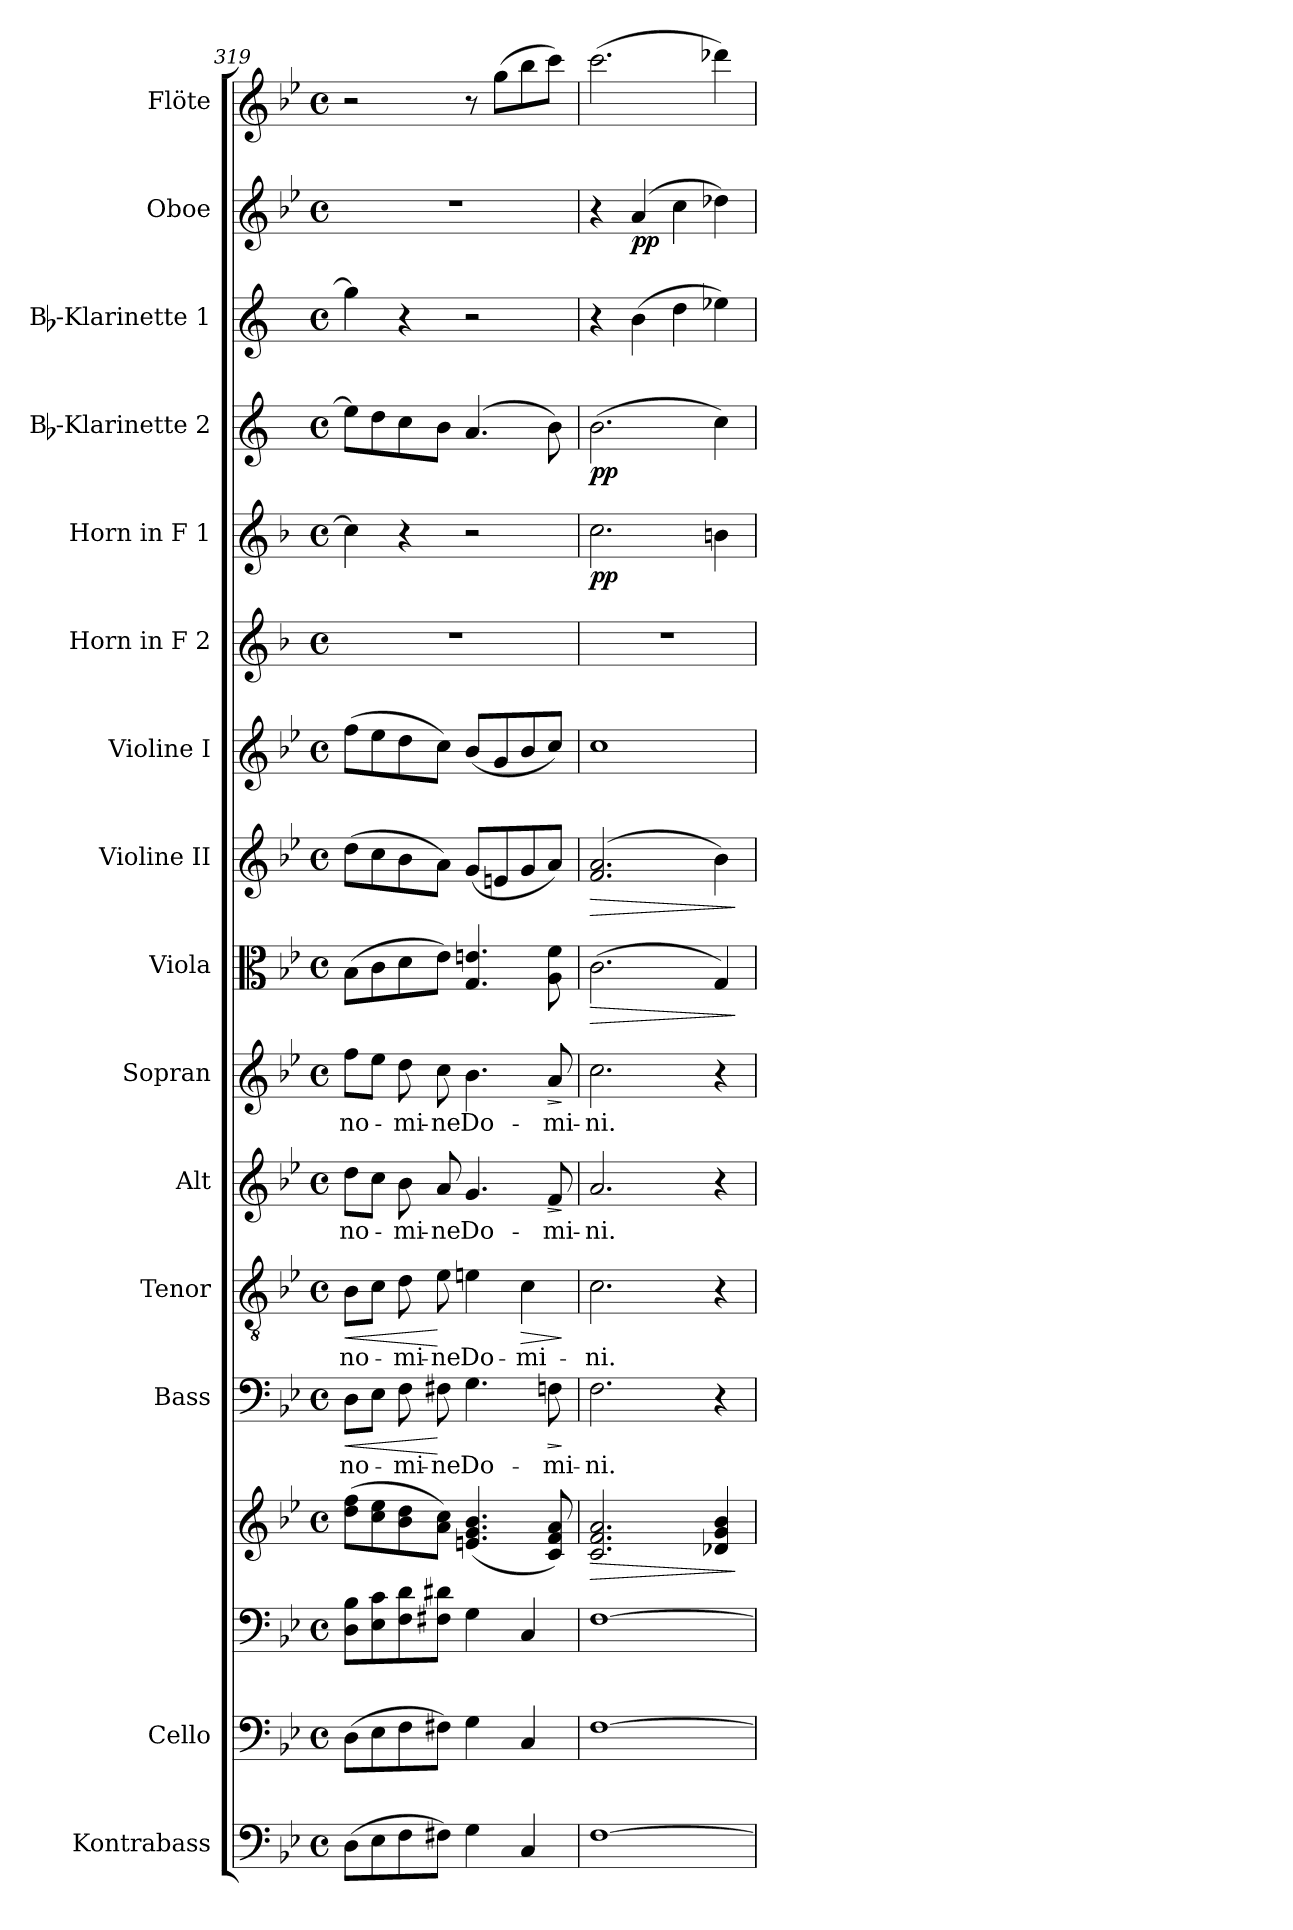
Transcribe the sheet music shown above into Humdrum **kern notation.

**kern	**kern	**kern	**kern	**dynam	**kern	**text	**dynam	**kern	**text	**dynam	**kern	**text	**dynam	**kern	**text	**dynam	**kern	**dynam	**kern	**dynam	**kern	**kern	**kern	**dynam	**kern	**dynam	**kern	**kern	**dynam	**kern
*part16	*part15	*part14	*part14	*part14	*part13	*part13	*part13	*part12	*part12	*part12	*part11	*part11	*part11	*part10	*part10	*part10	*part9	*part9	*part8	*part8	*part7	*part6	*part5	*part5	*part4	*part4	*part3	*part2	*part2	*part1
*staff17	*staff16	*staff15	*staff14	*staff14/15	*staff13	*staff13	*staff13	*staff12	*staff12	*staff12	*staff11	*staff11	*staff11	*staff10	*staff10	*staff10	*staff9	*staff9	*staff8	*staff8	*staff7	*staff6	*staff5	*staff5	*staff4	*staff4	*staff3	*staff2	*staff2	*staff1
*I"Kontrabass	*I"Cello	*	*	*	*I"Bass	*	*	*I"Tenor	*	*	*I"Alt	*	*	*I"Sopran	*	*	*I"Viola	*	*I"Violine II	*	*I"Violine I	*I"Horn in F 2	*I"Horn in F 1	*	*I"Bb-Klarinette 2	*	*I"Bb-Klarinette 1	*I"Oboe	*	*I"Flöte
*I'Kb.	*	*	*	*	*I'B.	*	*	*I'T.	*	*	*I'A.	*	*	*I'S.	*	*	*I'Vla.	*	*I'Vl. II	*	*I'Vl. I	*	*	*	*I'Bb Kl. 2	*	*I'Bb Kl. 1	*I'Ob.	*	*I'Fl.
*clefF4	*clefF4	*clefF4	*clefG2	*	*clefF4	*	*	*clefGv2	*	*	*clefG2	*	*	*clefG2	*	*	*clefC3	*	*clefG2	*	*clefG2	*clefG2	*clefG2	*	*clefG2	*	*clefG2	*clefG2	*	*clefG2
*ITrd7c12	*	*	*	*	*	*	*	*	*	*	*	*	*	*	*	*	*	*	*	*	*	*ITrd4c7	*ITrd4c7	*	*ITrd1c2	*	*ITrd1c2	*	*	*
*k[b-e-]	*k[b-e-]	*k[b-e-]	*k[b-e-]	*	*k[b-e-]	*	*	*k[b-e-]	*	*	*k[b-e-]	*	*	*k[b-e-]	*	*	*k[b-e-]	*	*k[b-e-]	*	*k[b-e-]	*k[b-e-]	*k[b-e-]	*	*k[b-e-]	*	*k[b-e-]	*k[b-e-]	*	*k[b-e-]
*B-:	*B-:	*B-:	*B-:	*	*B-:	*	*	*B-:	*	*	*B-:	*	*	*B-:	*	*	*B-:	*	*B-:	*	*B-:	*B-:	*B-:	*	*B-:	*	*B-:	*B-:	*	*B-:
*M4/4	*M4/4	*M4/4	*M4/4	*	*M4/4	*	*	*M4/4	*	*	*M4/4	*	*	*M4/4	*	*	*M4/4	*	*M4/4	*	*M4/4	*M4/4	*M4/4	*	*M4/4	*	*M4/4	*M4/4	*	*M4/4
*met(c)	*met(c)	*met(c)	*met(c)	*	*met(c)	*	*	*met(c)	*	*	*met(c)	*	*	*met(c)	*	*	*met(c)	*	*met(c)	*	*met(c)	*met(c)	*met(c)	*	*met(c)	*	*met(c)	*met(c)	*	*met(c)
=319	=319	=319	=319	=319	=319	=319	=319	=319	=319	=319	=319	=319	=319	=319	=319	=319	=319	=319	=319	=319	=319	=319	=319	=319	=319	=319	=319	=319	=319	=319
!	!	!	!	!	!	!LO:LY:b	!LO:HP:b	!	!LO:LY:b	!LO:HP:b	!	!LO:LY:b	!	!	!LO:LY:b	!	!	!	!	!	!	!	!	!	!	!	!	!	!	!
(>8DD\L	(>8D\L	8D\ 8B-\L	(>8dd\ 8ff\L	.	8D\L	no-	<	8B-\L	no-	<	8dd\L	no-	.	8ff\L	no-	.	(>8B-\L	.	(>8dd\L	.	(>8ff\L	1r	4f\]	.	8dd\L]	.	4ff\]	1r	.	2r
8EE-\	8E-\	8E-\ 8c\	8cc\ 8ee-\	.	8E-\J	.	.	8c\J	.	.	8cc\J	.	.	8ee-\J	.	.	8c\	.	8cc\	.	8ee-\	.	.	.	8cc\	.	.	.	.	.
!	!	!	!	!	!	!LO:LY:b	!	!	!LO:LY:b	!	!	!LO:LY:b	!	!	!LO:LY:b	!	!	!	!	!	!	!	!	!	!	!	!	!	!	!
8FF\	8F\	8F\ 8d\	8b-\ 8dd\	.	8F\	-mi-	.	8d\	-mi-	.	8b-\	-mi-	.	8dd\	-mi-	.	8d\	.	8b-\	.	8dd\	.	4r	.	8b-\	.	4r	.	.	.
!	!	!	!	!	!	!LO:LY:b	!	!	!LO:LY:b	!	!	!LO:LY:b	!	!	!LO:LY:b	!	!	!	!	!	!	!	!	!	!	!	!	!	!	!
8FF#X\J)	8F#X\J)	8F#X\ 8d#X\J	8a\ 8cc\J)	.	8F#X\	-ne	[	8e-\	-ne	[	8a/	-ne	.	8cc\	-ne	.	8e-\J)	.	8a\J)	.	8cc\J)	.	.	.	8a\J	.	.	.	.	.
!	!	!	!	!	!	!LO:LY:b	!	!	!LO:LY:b	!	!	!LO:LY:b	!	!	!LO:LY:b	!	!	!	!	!	!	!	!	!	!	!	!	!	!	!
4GG\	4G\	4G\	(<4.en/ 4.g/ 4.b-/	.	4.G\	Do-	.	4en\	Do-	.	4.g/	Do-	.	4.b-\	Do-	.	4.G/ 4.en/	.	(<8g/L	.	(<8b-/L	.	2r	.	(4.g/	.	2r	.	.	8r
.	.	.	.	.	.	.	.	.	.	.	.	.	.	.	.	.	.	.	8en/	.	8g/	.	.	.	.	.	.	.	.	(>8gg\L
!	!	!	!	!	!	!	!	!	!LO:LY:b	!LO:HP:b	!	!	!	!	!	!	!	!	!	!	!	!	!	!	!	!	!	!	!	!
4CC/	4C/	4C/	.	.	.	.	.	4c\	-mi-	>	.	.	.	.	.	.	.	.	8g/	.	8b-/	.	.	.	.	.	.	.	.	8bb-\
!	!	!	!	!	!	!LO:LY:b	!LO:HP:b	!	!	!	!	!LO:LY:b	!LO:HP:b	!	!LO:LY:b	!LO:HP:b	!	!	!	!	!	!	!	!	!	!	!	!	!	!
.	.	.	8c/ 8f/ 8a/)	.	8Fn\	-mi-	>	.	.	.	8f/	-mi-	>	8a/	-mi-	>	8A\ 8f\	.	8a/J)	.	8cc/J)	.	.	.	8a\)	.	.	.	.	8ccc\J)
.	.	.	.	.	.	.	]	.	.	]	.	.	]	.	.	]	.	.	.	.	.	.	.	.	.	.	.	.	.	.
=320	=320	=320	=320	=320	=320	=320	=320	=320	=320	=320	=320	=320	=320	=320	=320	=320	=320	=320	=320	=320	=320	=320	=320	=320	=320	=320	=320	=320	=320	=320
!	!	!	!	!LO:HP:b	!	!LO:LY:b	!	!	!LO:LY:b	!	!	!LO:LY:b	!	!	!LO:LY:b	!	!	!LO:HP:b	!	!LO:HP:b	!	!	!	!LO:DY:b	!	!LO:DY:b	!	!	!	!
[1FF	[1F	[1F	2.c/ 2.f/ 2.a/	>	2.F\	-ni.	.	2.c\	-ni.	.	2.a/	-ni.	.	2.cc\	-ni.	.	(>2.c\	>	(2.f/ 2.a/	>	1cc	1r	2.f\	pp	(>2.a\	pp	4r	4r	.	(>2.ccc\
!	!	!	!	!	!	!	!	!	!	!	!	!	!	!	!	!	!	!	!	!	!	!	!	!	!	!	!	!	!LO:DY:b	!
.	.	.	.	.	.	.	.	.	.	.	.	.	.	.	.	.	.	.	.	.	.	.	.	.	.	.	(>4a\	(4a/	pp	.
.	.	.	.	.	.	.	.	.	.	.	.	.	.	.	.	.	.	.	.	.	.	.	.	.	.	.	4cc\	4cc\	.	.
.	.	.	4d-X/ 4g/ 4b-/	.	4r	.	.	4r	.	.	4r	.	.	4r	.	.	4G/)	.	4b-\)	.	.	.	4en\	.	4b-\)	.	4dd-X\)	4dd-X\)	.	4ddd-X\)
.	.	.	.	]	.	.	.	.	.	.	.	.	.	.	.	.	.	]	.	]	.	.	.	.	.	.	.	.	.	.
=	=	=	=	=	=	=	=	=	=	=	=	=	=	=	=	=	=	=	=	=	=	=	=	=	=	=	=	=	=	=
*-	*-	*-	*-	*-	*-	*-	*-	*-	*-	*-	*-	*-	*-	*-	*-	*-	*-	*-	*-	*-	*-	*-	*-	*-	*-	*-	*-	*-	*-	*-
